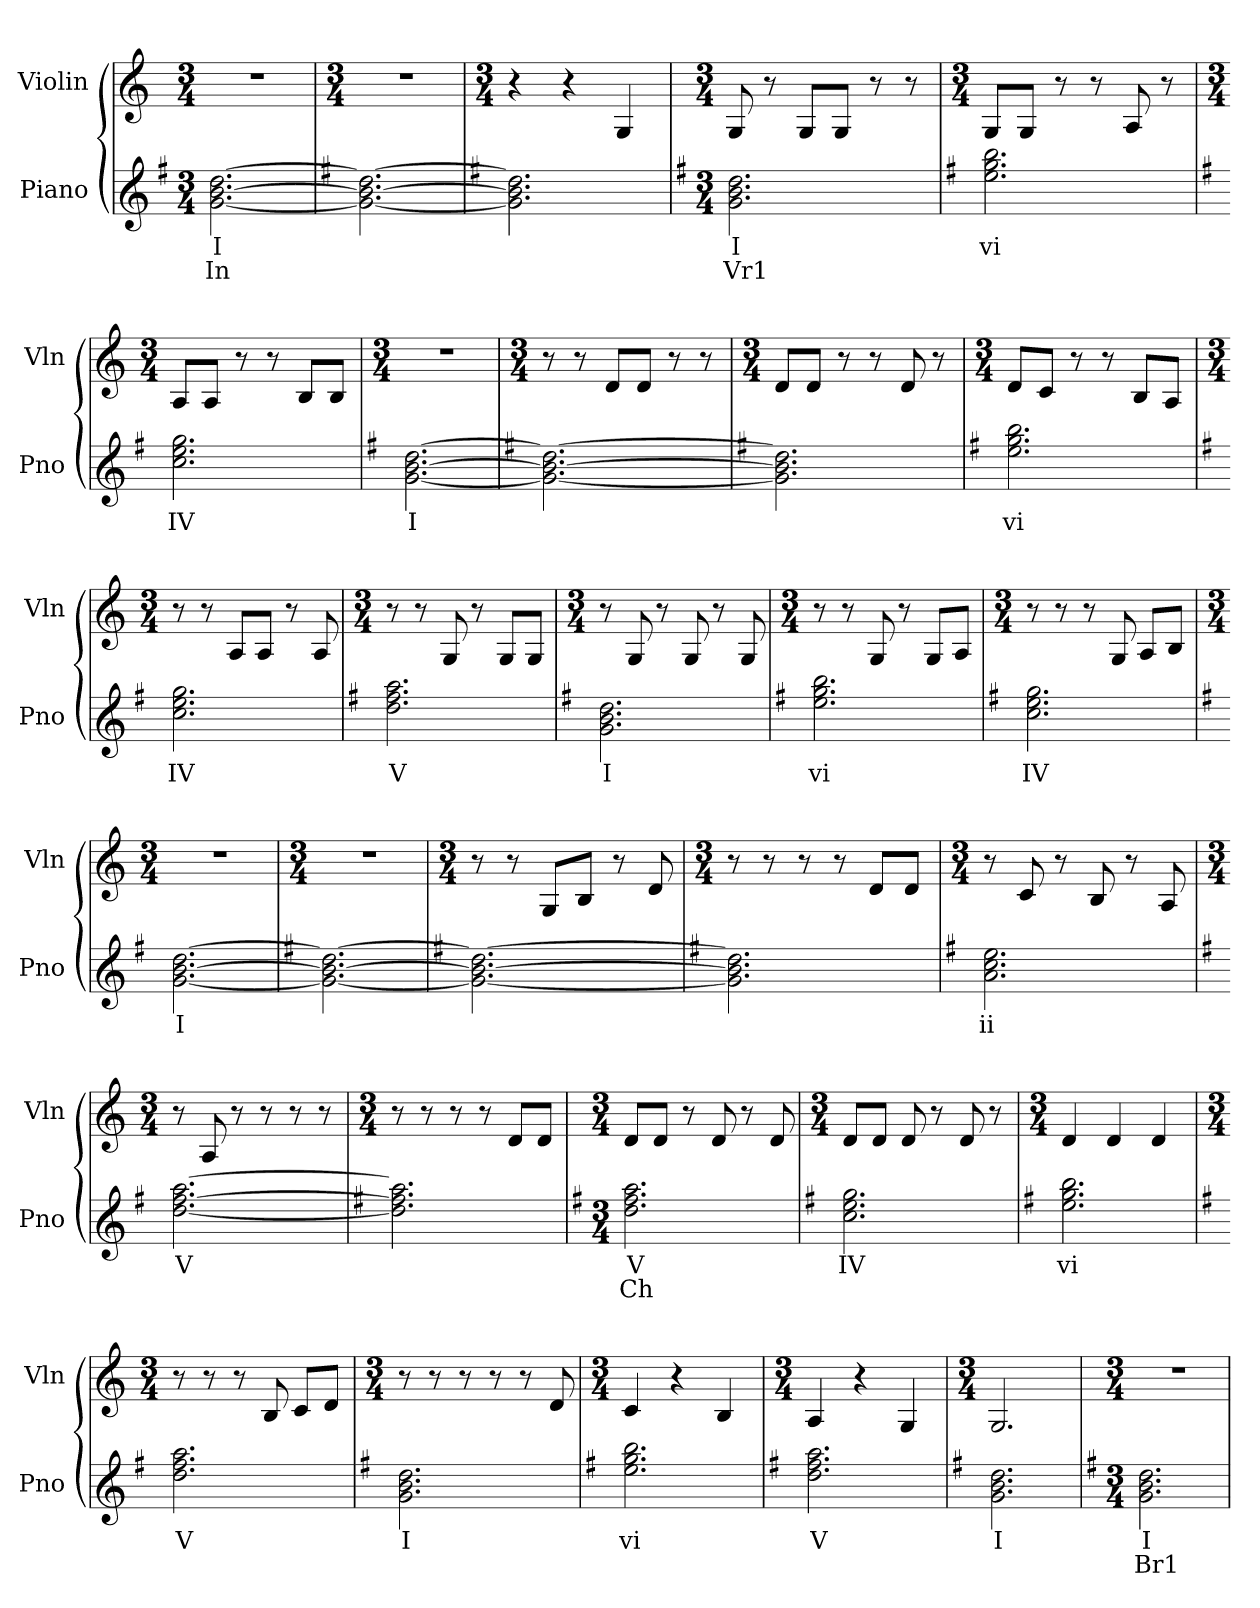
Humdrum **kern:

**kern	**text	**text	**kern
*part2	*part2	*part2	*part1
*staff2	*staff2	*staff2	*staff1
*I"Piano	*	*	*I"Violin
*I'Pno	*	*	*I'Vln
*k[f#]	*	*	*
*G:	*	*	*
*M3/4	*	*	*M3/4
=	=	=	=
[2.g [2.b [2.dd	I	In	2.r
=	=	=	=
*k[f#]	*	*	*
*G:	*	*	*
*	*	*	*M3/4
2.g_ 2.b_ 2.dd_	.	.	2.r
=	=	=	=
*k[f#]	*	*	*
*G:	*	*	*
*	*	*	*M3/4
2.g] 2.b] 2.dd]	.	.	4r
.	.	.	4r
.	.	.	4G
=	=	=	=
*k[f#]	*	*	*
*G:	*	*	*
*M3/4	*	*	*M3/4
2.g 2.b 2.dd	I	Vr1	8G
.	.	.	8r
.	.	.	8GL
.	.	.	8GJ
.	.	.	8r
.	.	.	8r
=	=	=	=
*k[f#]	*	*	*
*G:	*	*	*
*	*	*	*M3/4
2.ee 2.gg 2.bb	vi	.	8GL
.	.	.	8GJ
.	.	.	8r
.	.	.	8r
.	.	.	8A
.	.	.	8r
=	=	=	=
*k[f#]	*	*	*
*G:	*	*	*
*	*	*	*M3/4
2.cc 2.ee 2.gg	IV	.	8AL
.	.	.	8AJ
.	.	.	8r
.	.	.	8r
.	.	.	8BL
.	.	.	8BJ
=	=	=	=
*k[f#]	*	*	*
*G:	*	*	*
*	*	*	*M3/4
[2.g [2.b [2.dd	I	.	2.r
=	=	=	=
*k[f#]	*	*	*
*G:	*	*	*
*	*	*	*M3/4
2.g_ 2.b_ 2.dd_	.	.	8r
.	.	.	8r
.	.	.	8dL
.	.	.	8dJ
.	.	.	8r
.	.	.	8r
=	=	=	=
*k[f#]	*	*	*
*G:	*	*	*
*	*	*	*M3/4
2.g] 2.b] 2.dd]	.	.	8dL
.	.	.	8dJ
.	.	.	8r
.	.	.	8r
.	.	.	8d
.	.	.	8r
=	=	=	=
*k[f#]	*	*	*
*G:	*	*	*
*	*	*	*M3/4
2.ee 2.gg 2.bb	vi	.	8dL
.	.	.	8cJ
.	.	.	8r
.	.	.	8r
.	.	.	8BL
.	.	.	8AJ
=	=	=	=
*k[f#]	*	*	*
*G:	*	*	*
*	*	*	*M3/4
2.cc 2.ee 2.gg	IV	.	8r
.	.	.	8r
.	.	.	8AL
.	.	.	8AJ
.	.	.	8r
.	.	.	8A
=	=	=	=
*k[f#]	*	*	*
*G:	*	*	*
*	*	*	*M3/4
2.dd 2.ff# 2.aa	V	.	8r
.	.	.	8r
.	.	.	8G
.	.	.	8r
.	.	.	8GL
.	.	.	8GJ
=	=	=	=
*k[f#]	*	*	*
*G:	*	*	*
*	*	*	*M3/4
2.g 2.b 2.dd	I	.	8r
.	.	.	8G
.	.	.	8r
.	.	.	8G
.	.	.	8r
.	.	.	8G
=	=	=	=
*k[f#]	*	*	*
*G:	*	*	*
*	*	*	*M3/4
2.ee 2.gg 2.bb	vi	.	8r
.	.	.	8r
.	.	.	8G
.	.	.	8r
.	.	.	8GL
.	.	.	8AJ
=	=	=	=
*k[f#]	*	*	*
*G:	*	*	*
*	*	*	*M3/4
2.cc 2.ee 2.gg	IV	.	8r
.	.	.	8r
.	.	.	8r
.	.	.	8G
.	.	.	8AL
.	.	.	8BJ
=	=	=	=
*k[f#]	*	*	*
*G:	*	*	*
*	*	*	*M3/4
[2.g [2.b [2.dd	I	.	2.r
=	=	=	=
*k[f#]	*	*	*
*G:	*	*	*
*	*	*	*M3/4
2.g_ 2.b_ 2.dd_	.	.	2.r
=	=	=	=
*k[f#]	*	*	*
*G:	*	*	*
*	*	*	*M3/4
2.g_ 2.b_ 2.dd_	.	.	8r
.	.	.	8r
.	.	.	8GL
.	.	.	8BJ
.	.	.	8r
.	.	.	8d
=	=	=	=
*k[f#]	*	*	*
*G:	*	*	*
*	*	*	*M3/4
2.g] 2.b] 2.dd]	.	.	8r
.	.	.	8r
.	.	.	8r
.	.	.	8r
.	.	.	8dL
.	.	.	8dJ
=	=	=	=
*k[f#]	*	*	*
*G:	*	*	*
*	*	*	*M3/4
2.a 2.cc 2.ee	ii	.	8r
.	.	.	8c
.	.	.	8r
.	.	.	8B
.	.	.	8r
.	.	.	8A
=	=	=	=
*k[f#]	*	*	*
*G:	*	*	*
*	*	*	*M3/4
[2.dd [2.ff# [2.aa	V	.	8r
.	.	.	8A
.	.	.	8r
.	.	.	8r
.	.	.	8r
.	.	.	8r
=	=	=	=
*k[f#]	*	*	*
*G:	*	*	*
*	*	*	*M3/4
2.dd] 2.ff#] 2.aa]	.	.	8r
.	.	.	8r
.	.	.	8r
.	.	.	8r
.	.	.	8dL
.	.	.	8dJ
=	=	=	=
*k[f#]	*	*	*
*G:	*	*	*
*M3/4	*	*	*M3/4
2.dd 2.ff# 2.aa	V	Ch	8dL
.	.	.	8dJ
.	.	.	8r
.	.	.	8d
.	.	.	8r
.	.	.	8d
=	=	=	=
*k[f#]	*	*	*
*G:	*	*	*
*	*	*	*M3/4
2.cc 2.ee 2.gg	IV	.	8dL
.	.	.	8dJ
.	.	.	8d
.	.	.	8r
.	.	.	8d
.	.	.	8r
=	=	=	=
*k[f#]	*	*	*
*G:	*	*	*
*	*	*	*M3/4
2.ee 2.gg 2.bb	vi	.	4d
.	.	.	4d
.	.	.	4d
=	=	=	=
*k[f#]	*	*	*
*G:	*	*	*
*	*	*	*M3/4
2.dd 2.ff# 2.aa	V	.	8r
.	.	.	8r
.	.	.	8r
.	.	.	8B
.	.	.	8cL
.	.	.	8dJ
=	=	=	=
*k[f#]	*	*	*
*G:	*	*	*
*	*	*	*M3/4
2.g 2.b 2.dd	I	.	8r
.	.	.	8r
.	.	.	8r
.	.	.	8r
.	.	.	8r
.	.	.	8d
=	=	=	=
*k[f#]	*	*	*
*G:	*	*	*
*	*	*	*M3/4
2.ee 2.gg 2.bb	vi	.	4c
.	.	.	4r
.	.	.	4B
=	=	=	=
*k[f#]	*	*	*
*G:	*	*	*
*	*	*	*M3/4
2.dd 2.ff# 2.aa	V	.	4A
.	.	.	4r
.	.	.	4G
=	=	=	=
*k[f#]	*	*	*
*G:	*	*	*
*	*	*	*M3/4
2.g 2.b 2.dd	I	.	2.G
=	=	=	=
*k[f#]	*	*	*
*G:	*	*	*
*M3/4	*	*	*M3/4
2.g 2.b 2.dd	I	Br1	2.r
=	=	=	=
*-	*-	*-	*-
